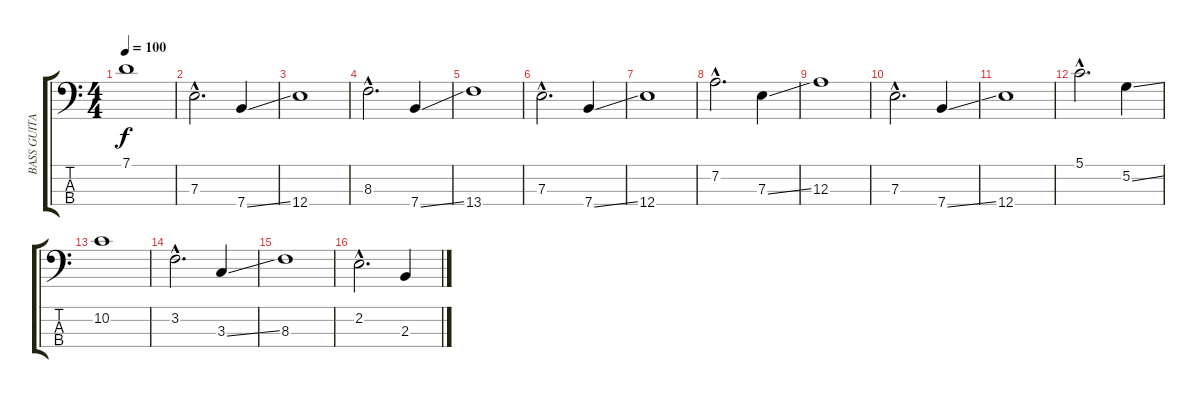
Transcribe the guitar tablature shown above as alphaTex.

\track ("BASS GUITAR" "BASS GUITA") {instrument electricbasspick}
\staff {score tabs}
\tuning (G2 D2 A1 E1) {hide}
\ts (4 4)
\tempo 100
\clef f4
\ks c
7.1.1{dy f} |
7.3{hac}.2{d} 7.4{ss}.4 |
12.4.1 |
8.3{hac}.2{d} 7.4{ss}.4 |
13.4.1 |
7.3{hac}.2{d} 7.4{ss}.4 |
12.4.1 |
7.2{hac}.2{d} 7.3{ss}.4 |
12.3.1 |
7.3{hac}.2{d} 7.4{ss}.4 |
12.4.1 |
5.1{hac}.2{d} 5.2{ss}.4 |
10.2.1 |
3.2{hac}.2{d} 3.3{ss}.4 |
8.3.1 |
2.2{hac}.2{d} 2.3{ss}.4
